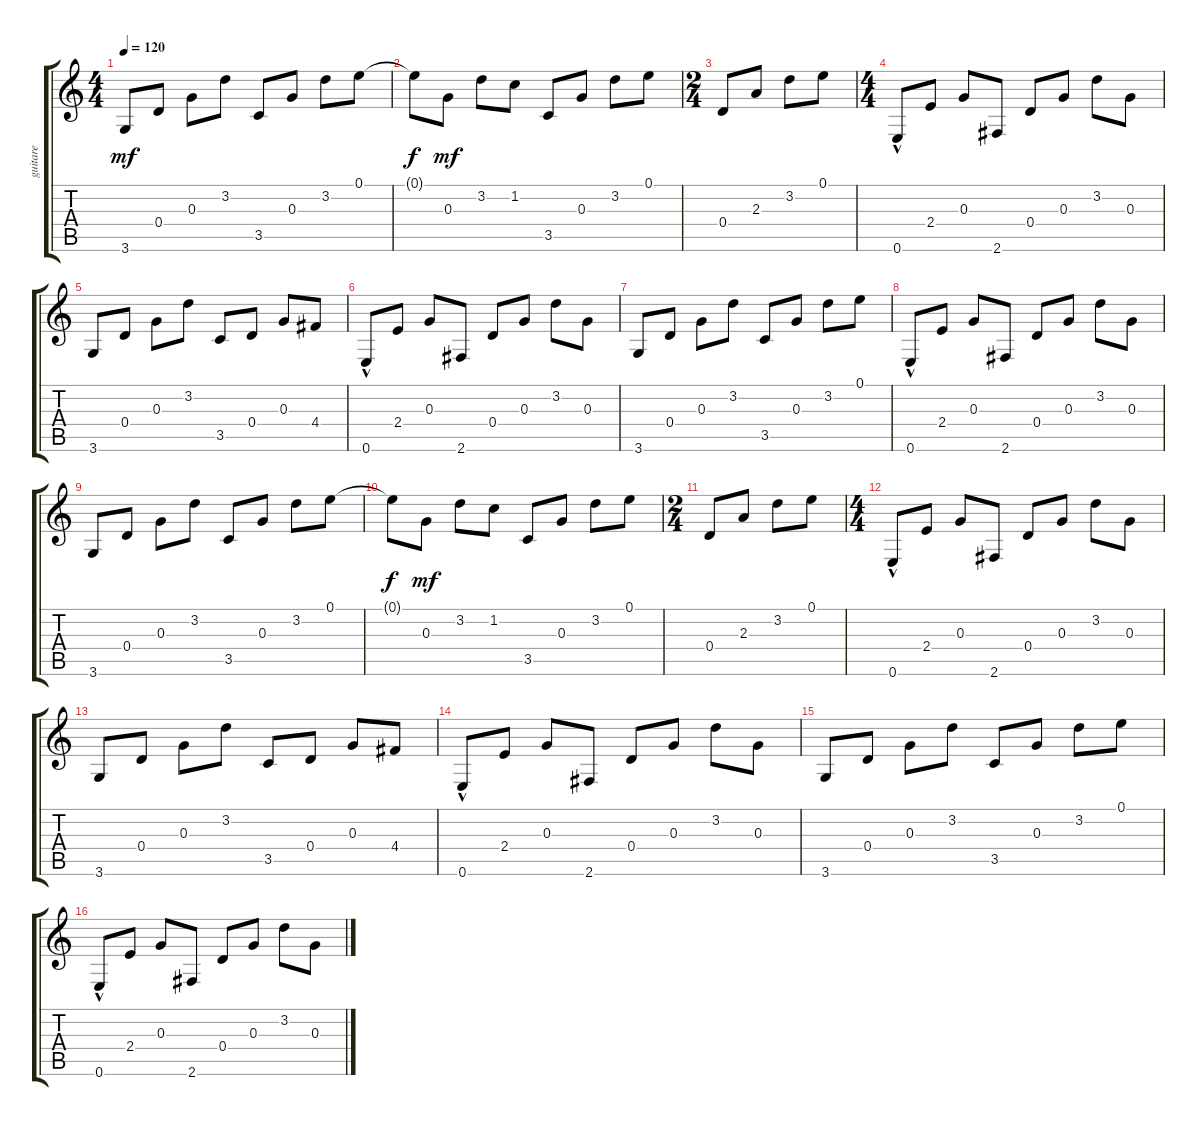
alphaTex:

\track ("guitare" "guitare") {instrument acousticguitarsteel}
\staff {score tabs}
\tuning (E4 B3 G3 D3 A2 E2) {hide}
\ts (4 4)
\tempo 120
\clef g2
\ks c
3.6.8{dy mf} 0.4.8 0.3.8 3.2.8 3.5.8 0.3.8 3.2.8 0.1.8 |
0.1{t}.8{dy f} 0.3.8{dy mf} 3.2.8 1.2.8 3.5.8 0.3.8 3.2.8 0.1.8 |
\ts (2 4)
0.4.8 2.3.8 3.2.8 0.1.8 |
\ts (4 4)
0.6{hac}.8 2.4.8 0.3.8 2.6.8 0.4.8 0.3.8 3.2.8 0.3.8 |
3.6.8 0.4.8 0.3.8 3.2.8 3.5.8 0.4.8 0.3.8 4.4.8 |
0.6{hac}.8 2.4.8 0.3.8 2.6.8 0.4.8 0.3.8 3.2.8 0.3.8 |
3.6.8 0.4.8 0.3.8 3.2.8 3.5.8 0.3.8 3.2.8 0.1.8 |
0.6{hac}.8 2.4.8 0.3.8 2.6.8 0.4.8 0.3.8 3.2.8 0.3.8 |
3.6.8 0.4.8 0.3.8 3.2.8 3.5.8 0.3.8 3.2.8 0.1.8 |
0.1{t}.8{dy f} 0.3.8{dy mf} 3.2.8 1.2.8 3.5.8 0.3.8 3.2.8 0.1.8 |
\ts (2 4)
0.4.8 2.3.8 3.2.8 0.1.8 |
\ts (4 4)
0.6{hac}.8 2.4.8 0.3.8 2.6.8 0.4.8 0.3.8 3.2.8 0.3.8 |
3.6.8 0.4.8 0.3.8 3.2.8 3.5.8 0.4.8 0.3.8 4.4.8 |
0.6{hac}.8 2.4.8 0.3.8 2.6.8 0.4.8 0.3.8 3.2.8 0.3.8 |
3.6.8 0.4.8 0.3.8 3.2.8 3.5.8 0.3.8 3.2.8 0.1.8 |
0.6{hac}.8 2.4.8 0.3.8 2.6.8 0.4.8 0.3.8 3.2.8 0.3.8
